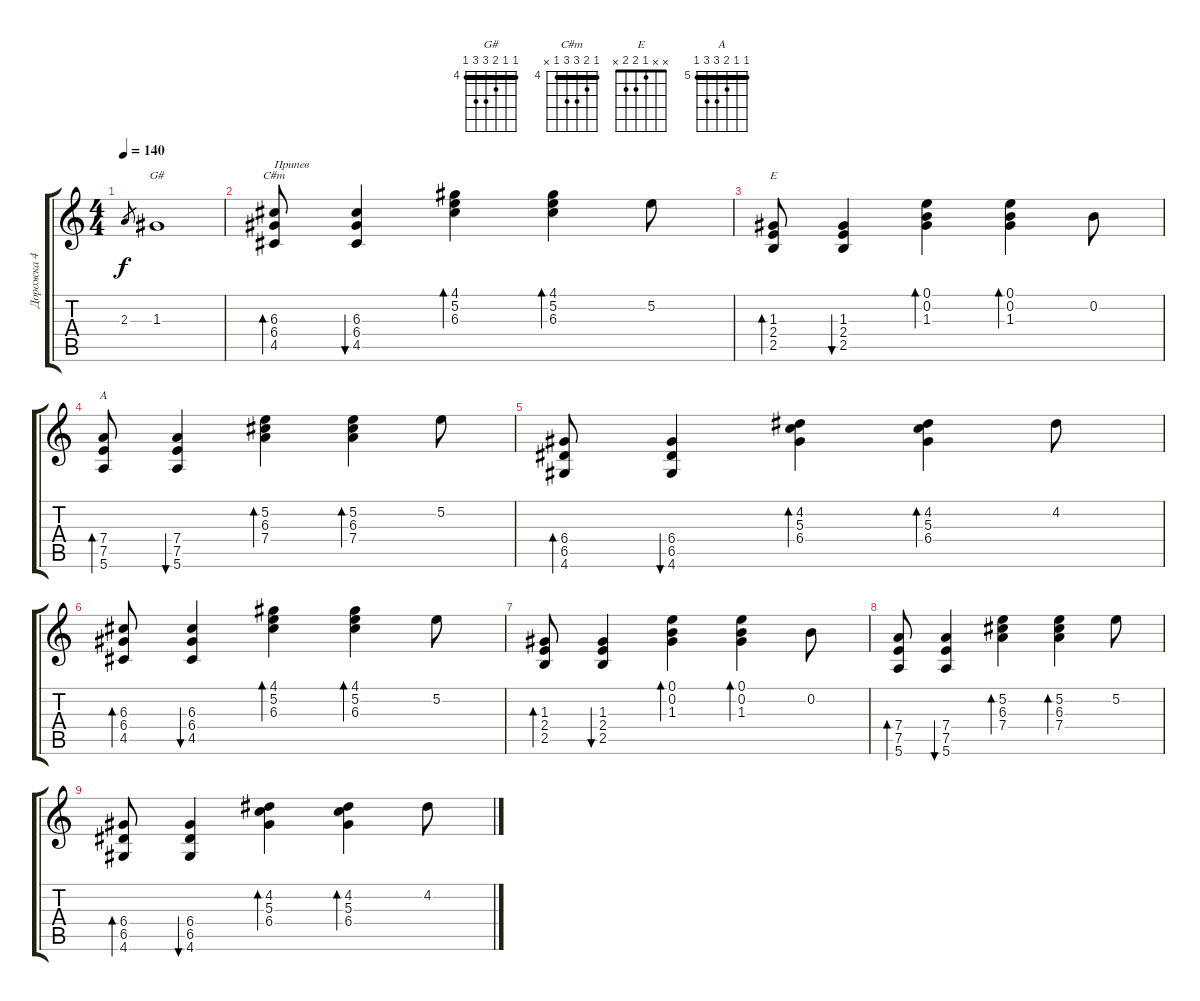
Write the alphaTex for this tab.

\track ("Дорожка 4" "Дорожка 4") {instrument electricguitarmuted}
\staff {score tabs}
\tuning (E4 B3 G3 D3 A2 E2) {hide}
\chord ("G#" 4 4 5 6 6 4) {firstfret 4 barre 4}
\chord ("C#m" 4 5 6 6 4 x) {firstfret 4 barre 4}
\chord ("E" x x 1 2 2 x)
\chord ("A" 5 5 6 7 7 5) {firstfret 5 barre 5}
\ts (4 4)
\tempo 140
\clef g2
\ks c
2.3.8{gr dy f} 1.3.1{ch "G#"} |
(6.3 6.4 4.5).8{bd 60 ch "C#m" txt "Припев"} (6.3 6.4 4.5).4{bu 60} (4.1 5.2 6.3).4{bd 60} (4.1 5.2 6.3).4{bd 60} 5.2.8 |
(1.3 2.4 2.5).8{bd 60 ch "E"} (1.3 2.4 2.5).4{bu 60} (0.1 0.2 1.3).4{bd 60} (0.1 0.2 1.3).4{bd 60} 0.2.8 |
(7.4 7.5 5.6).8{bd 60 ch "A"} (7.4 7.5 5.6).4{bu 60} (5.2 6.3 7.4).4{bd 60} (5.2 6.3 7.4).4{bd 60} 5.2.8 |
(6.4 6.5 4.6).8{bd 60} (6.4 6.5 4.6).4{bu 60} (4.2 5.3 6.4).4{bd 60} (4.2 5.3 6.4).4{bd 60} 4.2.8 |
(6.3 6.4 4.5).8{bd 60} (6.3 6.4 4.5).4{bu 60} (4.1 5.2 6.3).4{bd 60} (4.1 5.2 6.3).4{bd 60} 5.2.8 |
(1.3 2.4 2.5).8{bd 60} (1.3 2.4 2.5).4{bu 60} (0.1 0.2 1.3).4{bd 60} (0.1 0.2 1.3).4{bd 60} 0.2.8 |
(7.4 7.5 5.6).8{bd 60} (7.4 7.5 5.6).4{bu 60} (5.2 6.3 7.4).4{bd 60} (5.2 6.3 7.4).4{bd 60} 5.2.8 |
(6.4 6.5 4.6).8{bd 60} (6.4 6.5 4.6).4{bu 60} (4.2 5.3 6.4).4{bd 60} (4.2 5.3 6.4).4{bd 60} 4.2.8
